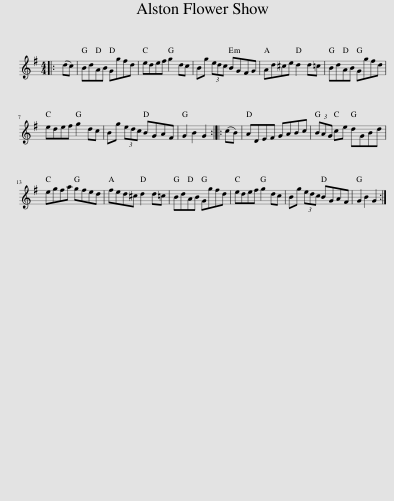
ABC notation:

X:1
L:1/8
M:4/4
I:linebreak $
K:G
V:1 treble
V:1
|: (dc) | BdAB Ggfd | edef g2 dc | Bg (3edc BGFG | Ad^ce d2 d=c | %5
 BdAB Ggfd |$ edef g2 dc | Bg (3edc BGAF | G2 B2 G2 :: (cB) | %10
 ADEF GABc | (3BAG ce dGBd |$ egfa gfed | fed^c d2 d=c | BdAB Ggfd | %15
 edef g2 dc | Bg (3edc BGAF | G2 B2 G2 :| %18
